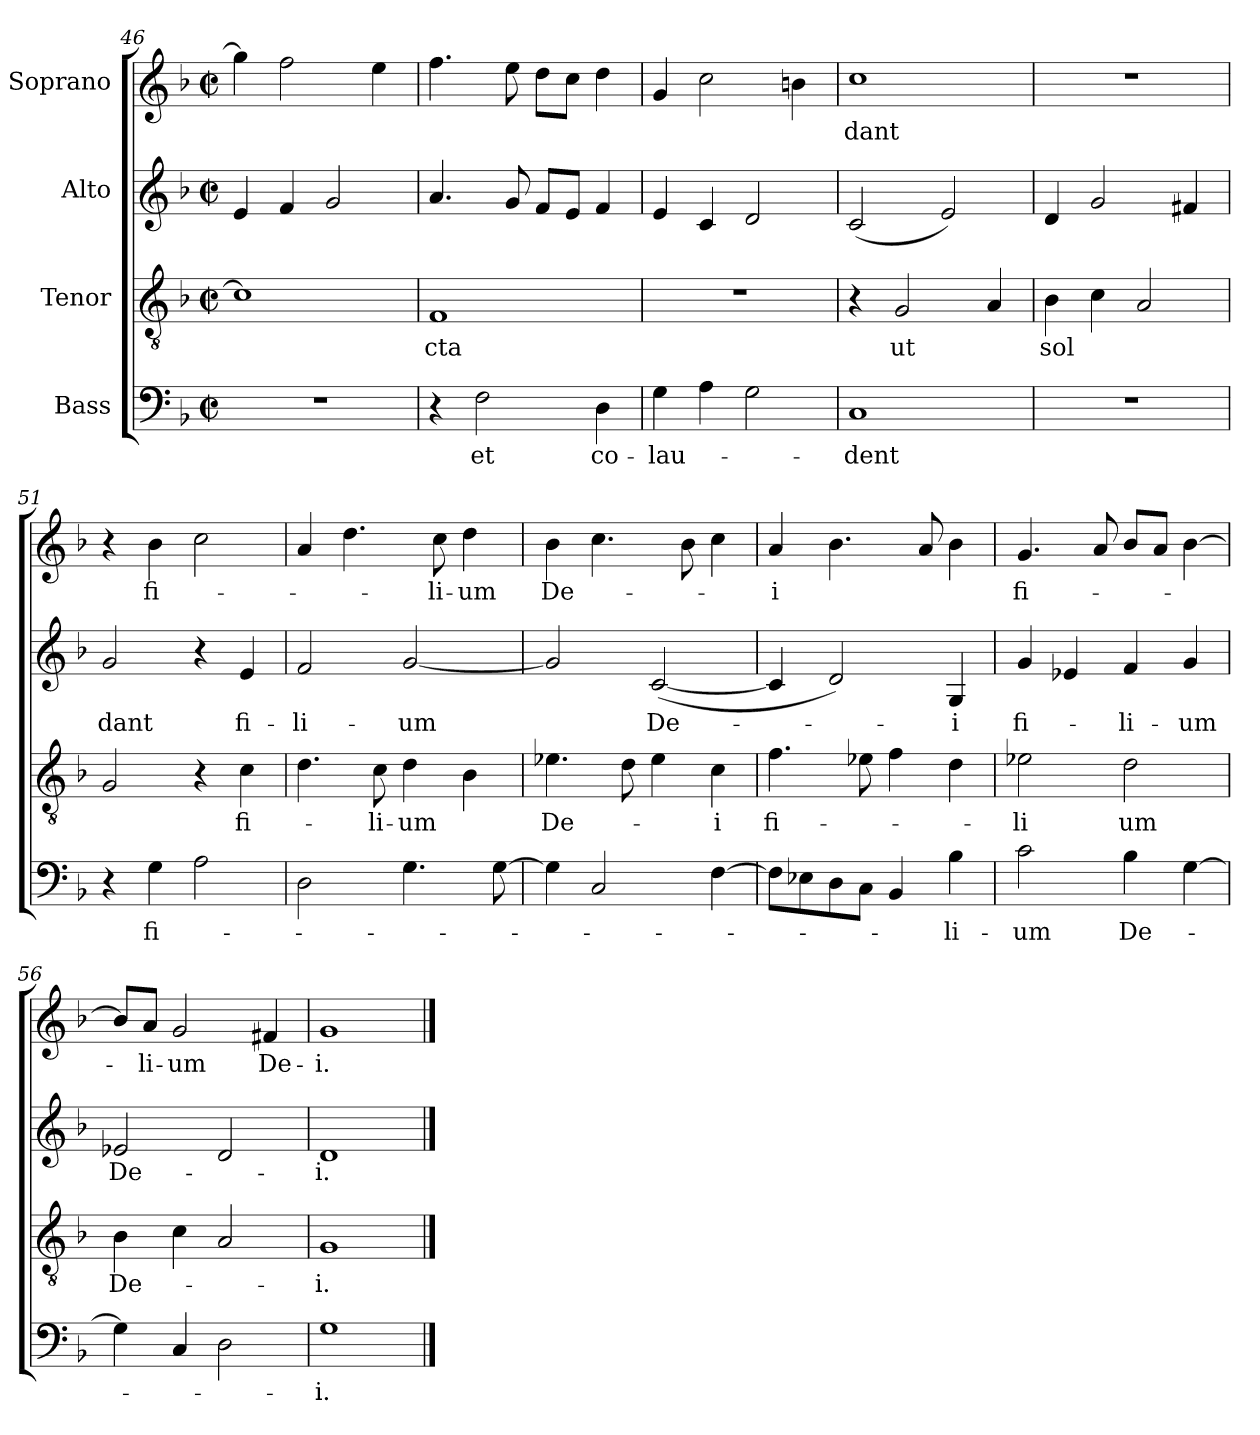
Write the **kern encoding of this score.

**kern	**text	**kern	**text	**kern	**text	**kern	**text
*part4	*part4	*part3	*part3	*part2	*part2	*part1	*part1
*staff4	*staff4	*staff3	*staff3	*staff2	*staff2	*staff1	*staff1
*I"Bass	*	*I"Tenor	*	*I"Alto	*	*I"Soprano	*
*clefF4	*	*clefGv2	*	*clefG2	*	*clefG2	*
*k[b-]	*	*k[b-]	*	*k[b-]	*	*k[b-]	*
*F:	*	*F:	*	*F:	*	*F:	*
*M2/2	*	*M2/2	*	*M2/2	*	*M2/2	*
*met(c|)	*	*met(c|)	*	*met(c|)	*	*met(c|)	*
=46	=46	=46	=46	=46	=46	=46	=46
1r	.	1c]	.	4e/	.	4gg\]	.
.	.	.	.	4f/	.	2ff\	.
.	.	.	.	2g/	.	.	.
.	.	.	.	.	.	4ee\	.
!!LO:PB:g=z
=47	=47	=47	=47	=47	=47	=47	=47
!	!	!	!LO:LY:b	!	!	!	!
4r	.	1F	-cta	4.a/	.	4.ff\	.
!	!LO:LY:b	!	!	!	!	!	!
2F\	et	.	.	.	.	.	.
.	.	.	.	8g/	.	8ee\	.
.	.	.	.	8f/L	.	8dd\L	.
.	.	.	.	8e/J	.	8cc\J	.
!	!LO:LY:b	!	!	!	!	!	!
4D\	co-	.	.	4f/	.	4dd\	.
=48	=48	=48	=48	=48	=48	=48	=48
!	!LO:LY:b	!	!	!	!	!	!
4G\	-lau-	1r	.	4e/	.	4g/	.
4A\	.	.	.	4c/	.	2cc\	.
2G\	.	.	.	2d/	.	.	.
.	.	.	.	.	.	4bn\	.
=49	=49	=49	=49	=49	=49	=49	=49
!	!LO:LY:b	!	!	!	!	!	!LO:LY:b
1C	-dent	4r	.	(2c/	.	1cc	-dant
!	!	!	!LO:LY:b	!	!	!	!
.	.	2G/	ut	.	.	.	.
.	.	.	.	2e/)	.	.	.
.	.	4A/	.	.	.	.	.
=50	=50	=50	=50	=50	=50	=50	=50
!	!	!	!LO:LY:b	!	!	!	!
1r	.	4B-\	sol	4d/	.	1r	.
.	.	4c\	.	2g/	.	.	.
.	.	2A/	.	.	.	.	.
.	.	.	.	4f#X/	.	.	.
=51	=51	=51	=51	=51	=51	=51	=51
!	!	!	!	!	!LO:LY:b	!	!
4r	.	2G/	.	2g/	-dant	4r	.
!	!LO:LY:b	!	!	!	!	!	!LO:LY:b
4G\	fi-	.	.	.	.	4b-\	fi-
2A\	.	4r	.	4r	.	2cc\	.
!	!	!	!LO:LY:b	!	!LO:LY:b	!	!
.	.	4c\	fi-	4e/	fi-	.	.
!!LO:LB:g=z
=52	=52	=52	=52	=52	=52	=52	=52
!	!	!	!	!	!LO:LY:b	!	!
2D\	.	4.d\	.	2f/	-li-	4a/	.
.	.	.	.	.	.	4.dd\	.
!	!	!	!LO:LY:b	!	!	!	!
.	.	8c\	-li-	.	.	.	.
!	!	!	!LO:LY:b	!	!LO:LY:b	!	!
4.G\	.	4d\	-um	[<2g/	-um	.	.
!	!	!	!	!	!	!	!LO:LY:b
.	.	.	.	.	.	8cc\	-li-
!	!	!	!	!	!	!	!LO:LY:b
.	.	4B-\	.	.	.	4dd\	-um
[>8G\	.	.	.	.	.	.	.
=53	=53	=53	=53	=53	=53	=53	=53
!	!	!	!LO:LY:b	!	!	!	!LO:LY:b
4G\]	.	4.e-X\	De-	2g/]	.	4b-\	De-
2C/	.	.	.	.	.	4.cc\	.
.	.	8d\	.	.	.	.	.
!	!	!	!	!	!LO:LY:b	!	!
.	.	4e-\	.	([<2c/	De-	.	.
.	.	.	.	.	.	8b-\	.
!	!	!	!LO:LY:b	!	!	!	!
[>4F\	.	4c\	-i	.	.	4cc\	.
=54	=54	=54	=54	=54	=54	=54	=54
!	!	!	!LO:LY:b	!	!	!	!LO:LY:b:rj
8F\L]	.	4.f\	fi-	4c/]	.	4a/	-i
8E-X\	.	.	.	.	.	.	.
8D\	.	.	.	2d/)	.	4.b-\	.
8C\J	.	8e-X\	.	.	.	.	.
4BB-/	.	4f\	.	.	.	.	.
.	.	.	.	.	.	8a/	.
!	!LO:LY:b	!	!	!	!LO:LY:b	!	!
4B-\	-li-	4d\	.	4G/	-i	4b-\	.
!!LO:LB:g=z
=55	=55	=55	=55	=55	=55	=55	=55
!	!LO:LY:b	!	!LO:LY:b	!	!LO:LY:b	!	!LO:LY:b
2c\	-um	2e-X\	-li	4g/	fi-	4.g/	fi-
.	.	.	.	4e-X/	.	.	.
.	.	.	.	.	.	8a/	.
!	!LO:LY:b	!	!LO:LY:b	!	!LO:LY:b	!	!
4B-\	De-	2d\	um	4f/	-li-	8b-/L	.
.	.	.	.	.	.	8a/J	.
!	!	!	!	!	!LO:LY:b	!	!
[>4G\	.	.	.	4g/	-um	[>4b-\	.
=56	=56	=56	=56	=56	=56	=56	=56
!	!	!	!LO:LY:b	!	!LO:LY:b	!	!
4G\]	.	4B-\	De-	2e-X/	De-	8b-/L]	.
!	!	!	!	!	!	!	!LO:LY:b
.	.	.	.	.	.	8a/J	-li-
!	!	!	!	!	!	!	!LO:LY:b
4C/	.	4c\	.	.	.	2g/	-um
2D\	.	2A/	.	2d/	.	.	.
!	!	!	!	!	!	!	!LO:LY:b
.	.	.	.	.	.	4f#X/	De-
=57	=57	=57	=57	=57	=57	=57	=57
!	!LO:LY:b:rj	!	!LO:LY:b:rj	!	!LO:LY:b:rj	!	!LO:LY:b:rj
1G	-i.	1G	-i.	1d	-i.	1g	-i.
==	==	==	==	==	==	==	==
*-	*-	*-	*-	*-	*-	*-	*-
